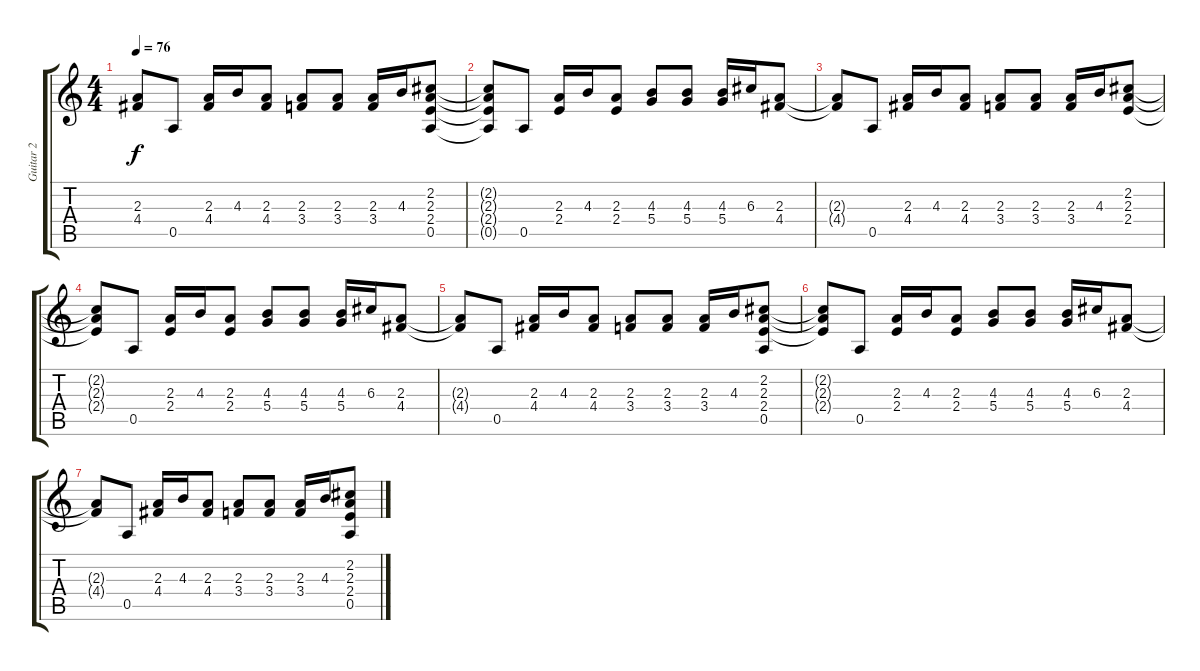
\track ("Guitar 2" "Guitar 2") {instrument distortionguitar}
\staff {score tabs}
\tuning (E4 B3 G3 D3 A2 D2) {hide}
\ts (4 4)
\tempo 76
\clef g2
\ks c
(2.3{t} 4.4{t}).8{dy f} 0.5.8 (2.3 4.4).16 4.3.16 (2.3 4.4).8 (2.3 3.4).8 (2.3 3.4).8 (2.3 3.4).16 4.3.16 (2.2 2.3 2.4 0.5).8 |
(2.2{t} 2.3{t} 2.4{t} 0.5{t}).8 0.5.8 (2.3 2.4).16 4.3.16 (2.3 2.4).8 (4.3 5.4).8 (4.3 5.4).8 (4.3 5.4).16 6.3.16 (2.3 4.4).8 |
(2.3{t} 4.4{t}).8 0.5.8 (2.3 4.4).16 4.3.16 (2.3 4.4).8 (2.3 3.4).8 (2.3 3.4).8 (2.3 3.4).16 4.3.16 (2.2 2.3 2.4).8 |
(2.2{t} 2.3{t} 2.4{t}).8 0.5.8 (2.3 2.4).16 4.3.16 (2.3 2.4).8 (4.3 5.4).8 (4.3 5.4).8 (4.3 5.4).16 6.3.16 (2.3 4.4).8 |
(2.3{t} 4.4{t}).8 0.5.8 (2.3 4.4).16 4.3.16 (2.3 4.4).8 (2.3 3.4).8 (2.3 3.4).8 (2.3 3.4).16 4.3.16 (2.2 2.3 2.4 0.5).8 |
(2.2{t} 2.3{t} 2.4{t}).8 0.5.8 (2.3 2.4).16 4.3.16 (2.3 2.4).8 (4.3 5.4).8 (4.3 5.4).8 (4.3 5.4).16 6.3.16 (2.3 4.4).8 |
(2.3{t} 4.4{t}).8 0.5.8 (2.3 4.4).16 4.3.16 (2.3 4.4).8 (2.3 3.4).8 (2.3 3.4).8 (2.3 3.4).16 4.3.16 (2.2 2.3 2.4 0.5).8
